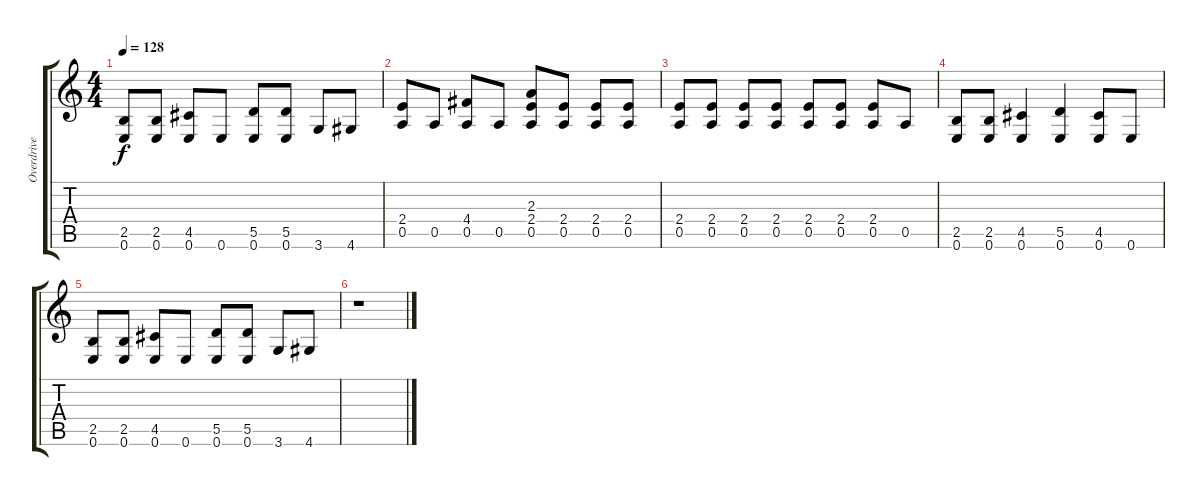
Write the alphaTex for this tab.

\track ("Overdrive Guitar" "Overdrive ") {instrument overdrivenguitar}
\staff {score tabs}
\tuning (E4 B3 G3 D3 A2 E2) {hide}
\ts (4 4)
\tempo 128
\clef g2
\ks c
(2.5 0.6).8{dy f} (2.5 0.6).8 (4.5 0.6).8 0.6.8 (5.5 0.6).8 (5.5 0.6).8 3.6.8 4.6.8 |
(2.4 0.5).8 0.5.8 (4.4 0.5).8 0.5.8 (2.3 2.4 0.5).8 (2.4 0.5).8 (2.4 0.5).8 (2.4 0.5).8 |
(2.4 0.5).8 (2.4 0.5).8 (2.4 0.5).8 (2.4 0.5).8 (2.4 0.5).8 (2.4 0.5).8 (2.4 0.5).8 0.5.8 |
(2.5 0.6).8 (2.5 0.6).8 (4.5 0.6).4 (5.5 0.6).4 (4.5 0.6).8 0.6.8 |
(2.5 0.6).8 (2.5 0.6).8 (4.5 0.6).8 0.6.8 (5.5 0.6).8 (5.5 0.6).8 3.6.8 4.6.8 |
r.1
